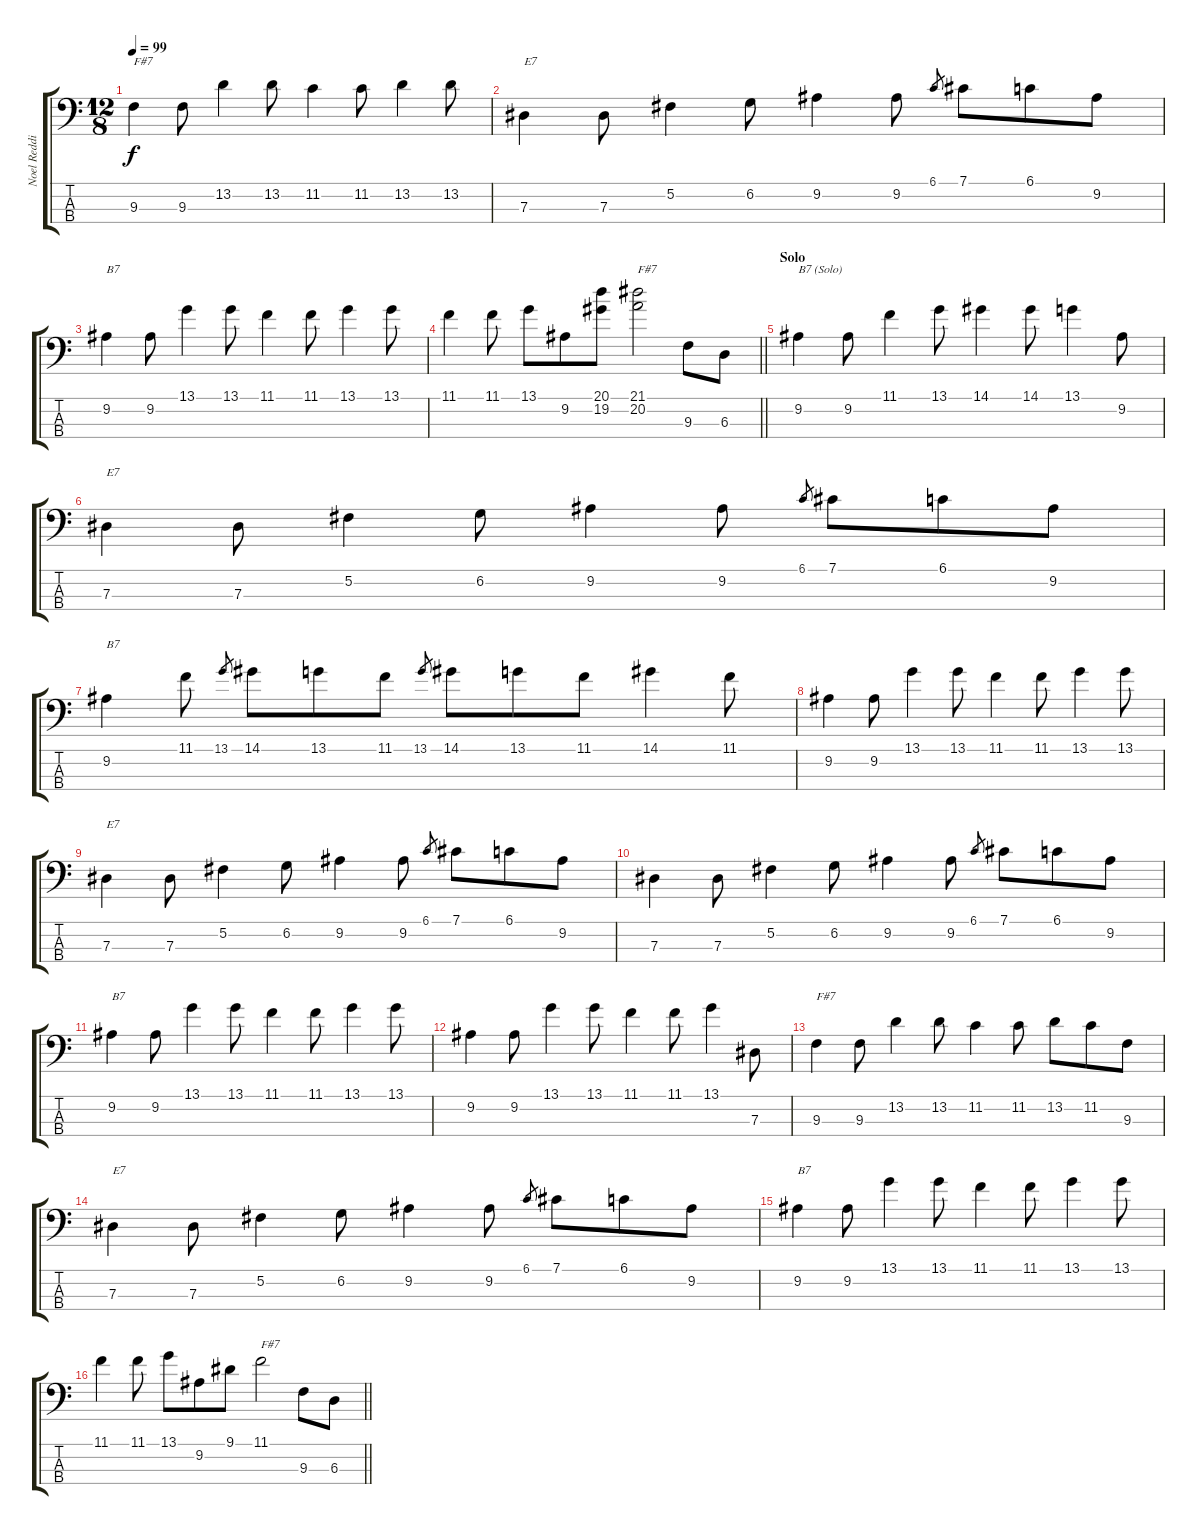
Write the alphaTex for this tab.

\track ("Noel Redding" "Noel Reddi") {instrument electricbassfinger}
\staff {score tabs}
\tuning (Gb2 Db2 Ab1 Eb1) {hide}
\ts (12 8)
\tempo 99
\clef f4
\ks c
9.3.4{txt "F#7" dy f} 9.3.8 13.2.4 13.2.8 11.2.4 11.2.8 13.2.4 13.2.8 |
7.3.4{txt "E7"} 7.3.8 5.2.4 6.2.8 9.2.4 9.2.8 6.1.8{gr} 7.1.8 6.1.8 9.2.8 |
9.2.4{txt "B7"} 9.2.8 13.1.4 13.1.8 11.1.4 11.1.8 13.1.4 13.1.8 |
\barLineRight lightlight
11.1.4 11.1.8 13.1.8 9.2.8 (20.1 19.2).8 (21.1 20.2).2{txt "F#7"} 9.3.8 6.3.8 |
\section ("" "Solo")
9.2.4{txt "B7 (Solo)"} 9.2.8 11.1.4 13.1.8 14.1.4 14.1.8 13.1.4 9.2.8 |
7.3.4{txt "E7"} 7.3.8 5.2.4 6.2.8 9.2.4 9.2.8 6.1.8{gr} 7.1.8 6.1.8 9.2.8 |
9.2.4{txt "B7"} 11.1.8 13.1.8{gr} 14.1.8 13.1.8 11.1.8 13.1.8{gr} 14.1.8 13.1.8 11.1.8 14.1.4 11.1.8 |
9.2.4 9.2.8 13.1.4 13.1.8 11.1.4 11.1.8 13.1.4 13.1.8 |
7.3.4{txt "E7"} 7.3.8 5.2.4 6.2.8 9.2.4 9.2.8 6.1.8{gr} 7.1.8 6.1.8 9.2.8 |
7.3.4 7.3.8 5.2.4 6.2.8 9.2.4 9.2.8 6.1.8{gr} 7.1.8 6.1.8 9.2.8 |
9.2.4{txt "B7"} 9.2.8 13.1.4 13.1.8 11.1.4 11.1.8 13.1.4 13.1.8 |
9.2.4 9.2.8 13.1.4 13.1.8 11.1.4 11.1.8 13.1.4 7.3.8 |
9.3.4{txt "F#7"} 9.3.8 13.2.4 13.2.8 11.2.4 11.2.8 13.2.8 11.2.8 9.3.8 |
7.3.4{txt "E7"} 7.3.8 5.2.4 6.2.8 9.2.4 9.2.8 6.1.8{gr} 7.1.8 6.1.8 9.2.8 |
9.2.4{txt "B7"} 9.2.8 13.1.4 13.1.8 11.1.4 11.1.8 13.1.4 13.1.8 |
\barLineRight lightlight
11.1.4 11.1.8 13.1.8 9.2.8 9.1.8 11.1.2{txt "F#7"} 9.3.8 6.3.8
